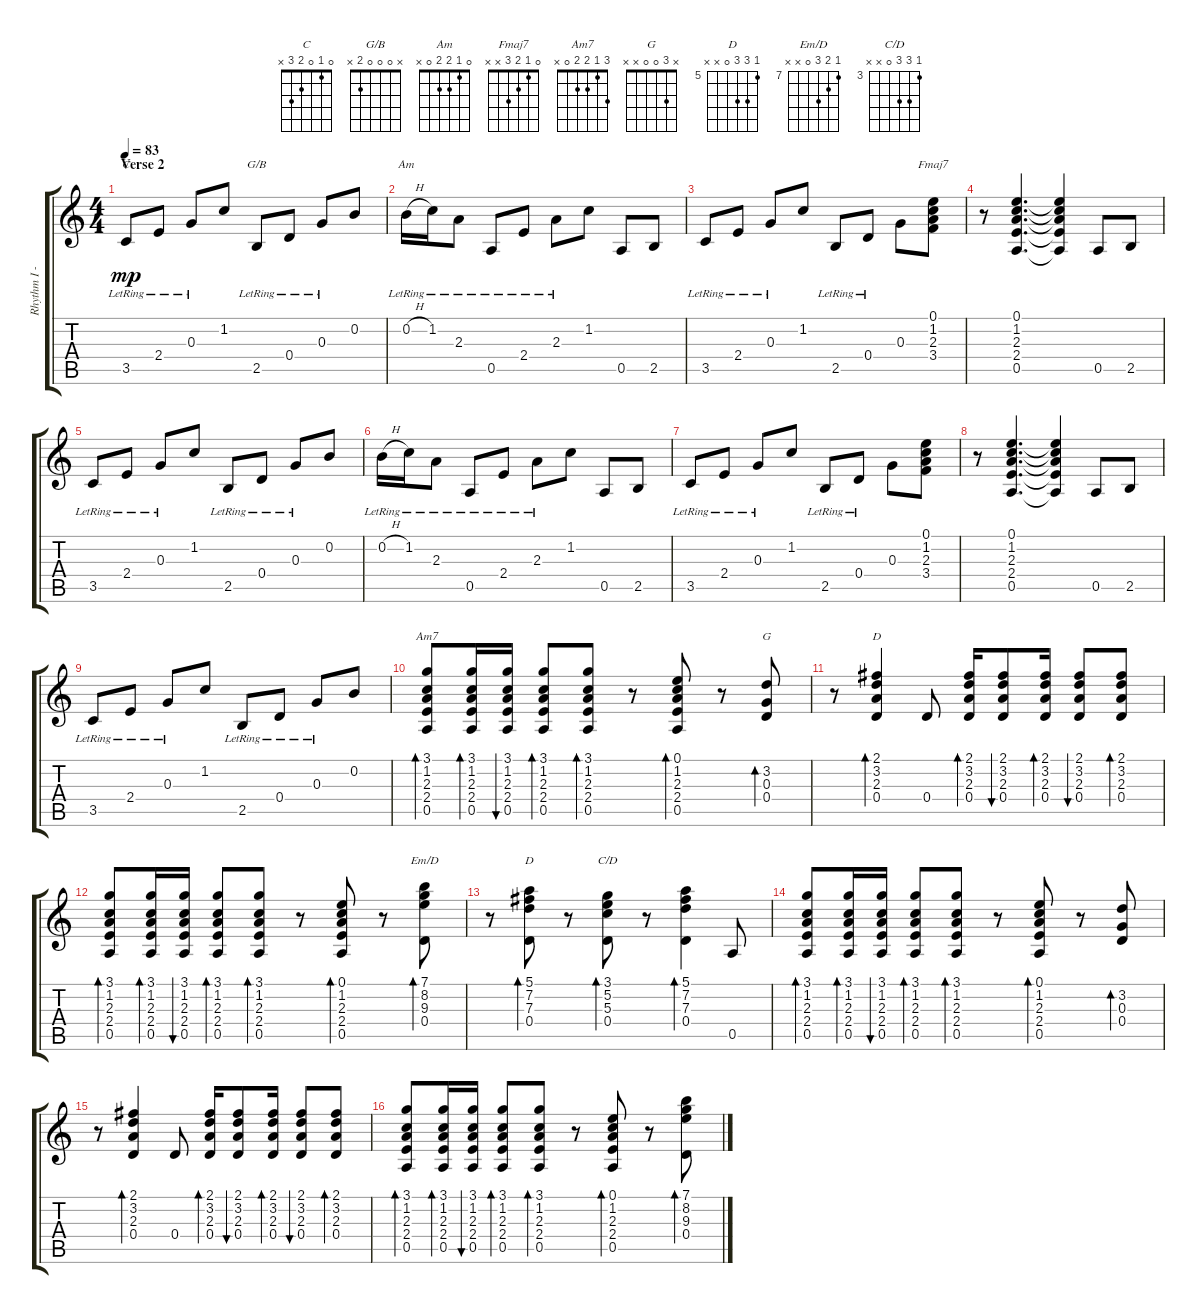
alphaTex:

\track ("Rhythm I - J. Page" "Rhythm I -") {instrument acousticguitarsteel}
\staff {score tabs}
\tuning (E4 B3 G3 D3 A2 E2) {hide}
\chord ("C" 0 1 0 2 3 x)
\chord ("G/B" x 0 0 0 2 x)
\chord ("Am" 0 1 2 2 0 x)
\chord ("Fmaj7" 0 1 2 3 x x)
\chord ("Am7" 3 1 2 2 0 x)
\chord ("G" x 3 0 0 x x)
\chord ("D" 2 3 2 0 x x)
\chord ("Em/D" 7 8 9 0 x x) {firstfret 7}
\chord ("D" 5 7 7 0 x x) {firstfret 5}
\chord ("C/D" 3 5 5 0 x x) {firstfret 3}
\ts (4 4)
\section ("" "Verse 2")
\tempo 83
\clef g2
\ks c
3.5{lr}.8{ch "C" dy mp} 2.4{lr}.8 0.3{lr}.8 1.2.8 2.5{lr}.8{ch "G/B"} 0.4{lr}.8 0.3{lr}.8 0.2.8 |
0.2{h lr}.16{ch "Am"} 1.2{lr}.16 2.3{lr}.8 0.5{lr}.8 2.4{lr}.8 2.3{lr}.8 1.2.8 0.5.8 2.5.8 |
3.5{lr}.8 2.4{lr}.8 0.3{lr}.8 1.2.8 2.5{lr}.8 0.4{lr}.8 0.3.8 (0.1 1.2 2.3 3.4).8{ch "Fmaj7"} |
r.8 (0.1 1.2 2.3 2.4 0.5).4{d} (0.1{t} 1.2{t} 2.3{t} 2.4{t} 0.5{t}).4 0.5.8 2.5.8 |
3.5{lr}.8 2.4{lr}.8 0.3{lr}.8 1.2.8 2.5{lr}.8 0.4{lr}.8 0.3{lr}.8 0.2.8 |
0.2{h lr}.16 1.2{lr}.16 2.3{lr}.8 0.5{lr}.8 2.4{lr}.8 2.3{lr}.8 1.2.8 0.5.8 2.5.8 |
3.5{lr}.8 2.4{lr}.8 0.3{lr}.8 1.2.8 2.5{lr}.8 0.4{lr}.8 0.3.8 (0.1 1.2 2.3 3.4).8 |
r.8 (0.1 1.2 2.3 2.4 0.5).4{d} (0.1{t} 1.2{t} 2.3{t} 2.4{t} 0.5{t}).4 0.5.8 2.5.8 |
3.5{lr}.8 2.4{lr}.8 0.3{lr}.8 1.2.8 2.5{lr}.8 0.4{lr}.8 0.3{lr}.8 0.2.8 |
(3.1 1.2 2.3 2.4 0.5).8{bd 30 ch "Am7"} (3.1 1.2 2.3 2.4 0.5).16{bd 30} (3.1 1.2 2.3 2.4 0.5).16{bu 30} (3.1 1.2 2.3 2.4 0.5).8{bd 30} (3.1 1.2 2.3 2.4 0.5).8{bd 30} r.8 (0.1 1.2 2.3 2.4 0.5).8{bd 30} r.8 (3.2 0.3 0.4).8{bd 30 ch "G"} |
r.8 (2.1 3.2 2.3 0.4).4{bd 30 ch "D"} 0.4.8 (2.1 3.2 2.3 0.4).16{bd 30} (2.1 3.2 2.3 0.4).8{bu 30} (2.1 3.2 2.3 0.4).16{bd 30} (2.1 3.2 2.3 0.4).8{bu 30} (2.1 3.2 2.3 0.4).8{bd 30} |
(3.1 1.2 2.3 2.4 0.5).8{bd 30} (3.1 1.2 2.3 2.4 0.5).16{bd 30} (3.1 1.2 2.3 2.4 0.5).16{bu 30} (3.1 1.2 2.3 2.4 0.5).8{bd 30} (3.1 1.2 2.3 2.4 0.5).8{bd 30} r.8 (0.1 1.2 2.3 2.4 0.5).8{bd 30} r.8 (7.1 8.2 9.3 0.4).8{bd 30 ch "Em/D"} |
r.8 (5.1 7.2 7.3 0.4).8{bd 30 ch "D"} r.8 (3.1 5.2 5.3 0.4).8{bd 30 ch "C/D"} r.8 (5.1 7.2 7.3 0.4).4{bd 30} 0.5.8 |
(3.1 1.2 2.3 2.4 0.5).8{bd 30} (3.1 1.2 2.3 2.4 0.5).16{bd 30} (3.1 1.2 2.3 2.4 0.5).16{bu 30} (3.1 1.2 2.3 2.4 0.5).8{bd 30} (3.1 1.2 2.3 2.4 0.5).8{bd 30} r.8 (0.1 1.2 2.3 2.4 0.5).8{bd 30} r.8 (3.2 0.3 0.4).8{bd 30} |
r.8 (2.1 3.2 2.3 0.4).4{bd 30} 0.4.8 (2.1 3.2 2.3 0.4).16{bd 30} (2.1 3.2 2.3 0.4).8{bu 30} (2.1 3.2 2.3 0.4).16{bd 30} (2.1 3.2 2.3 0.4).8{bu 30} (2.1 3.2 2.3 0.4).8{bd 30} |
(3.1 1.2 2.3 2.4 0.5).8{bd 30} (3.1 1.2 2.3 2.4 0.5).16{bd 30} (3.1 1.2 2.3 2.4 0.5).16{bu 30} (3.1 1.2 2.3 2.4 0.5).8{bd 30} (3.1 1.2 2.3 2.4 0.5).8{bd 30} r.8 (0.1 1.2 2.3 2.4 0.5).8{bd 30} r.8 (7.1 8.2 9.3 0.4).8{bd 30}
